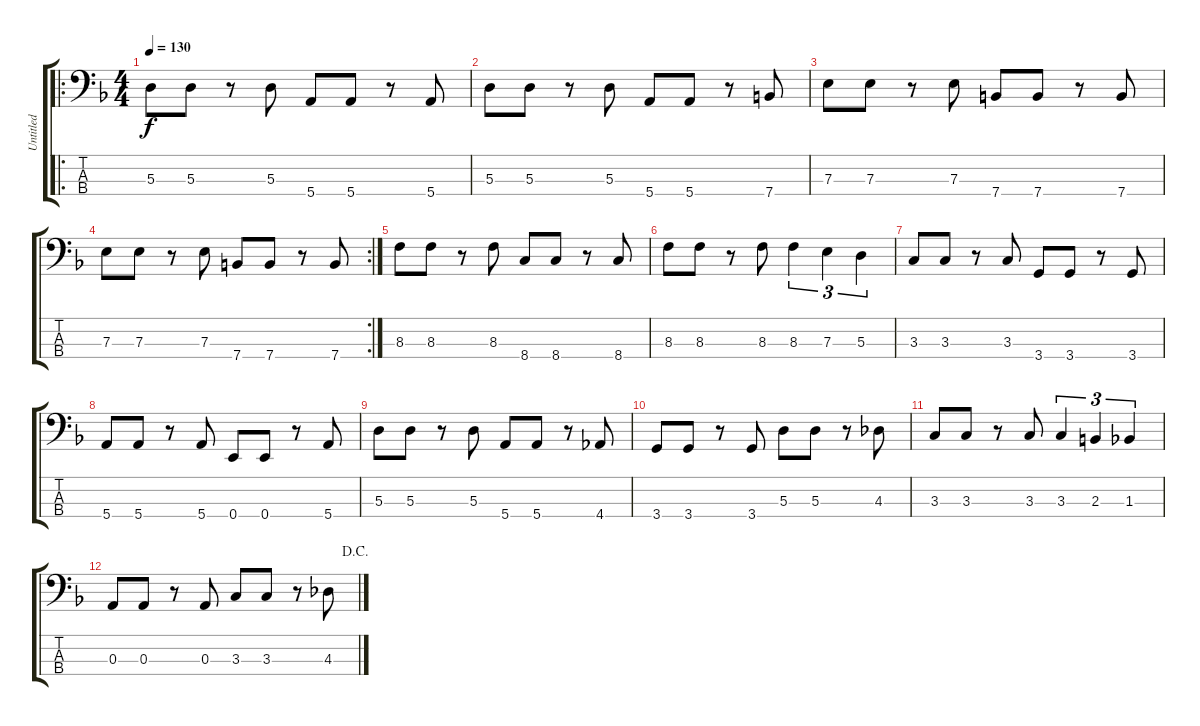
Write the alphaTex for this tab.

\track ("Untitled" "Untitled") {instrument electricbassfinger}
\staff {score tabs}
\tuning (G2 D2 A1 E1) {hide}
\ro
\ts (4 4)
\tempo 130
\clef f4
\ks f
5.3.8{dy f instrument electricbassfinger} 5.3.8 r.8 5.3.8 5.4.8 5.4.8 r.8 5.4.8 |
5.3.8 5.3.8 r.8 5.3.8 5.4.8 5.4.8 r.8 7.4.8 |
7.3.8 7.3.8 r.8 7.3.8 7.4.8 7.4.8 r.8 7.4.8 |
\rc 2
7.3.8 7.3.8 r.8 7.3.8 7.4.8 7.4.8 r.8 7.4.8 |
8.3.8 8.3.8 r.8 8.3.8 8.4.8 8.4.8 r.8 8.4.8 |
8.3.8 8.3.8 r.8 8.3.8 8.3.4{tu (3 2)} 7.3.4{tu (3 2)} 5.3.4{tu (3 2)} |
3.3.8 3.3.8 r.8 3.3.8 3.4.8 3.4.8 r.8 3.4.8 |
5.4.8 5.4.8 r.8 5.4.8 0.4.8 0.4.8 r.8 5.4.8 |
5.3.8 5.3.8 r.8 5.3.8 5.4.8 5.4.8 r.8 4.4.8 |
3.4.8 3.4.8 r.8 3.4.8 5.3.8 5.3.8 r.8 4.3.8 |
3.3.8 3.3.8 r.8 3.3.8 3.3.4{tu (3 2)} 2.3.4{tu (3 2)} 1.3.4{tu (3 2)} |
\jump dacapo
0.3.8 0.3.8 r.8 0.3.8 3.3.8 3.3.8 r.8 4.3.8
